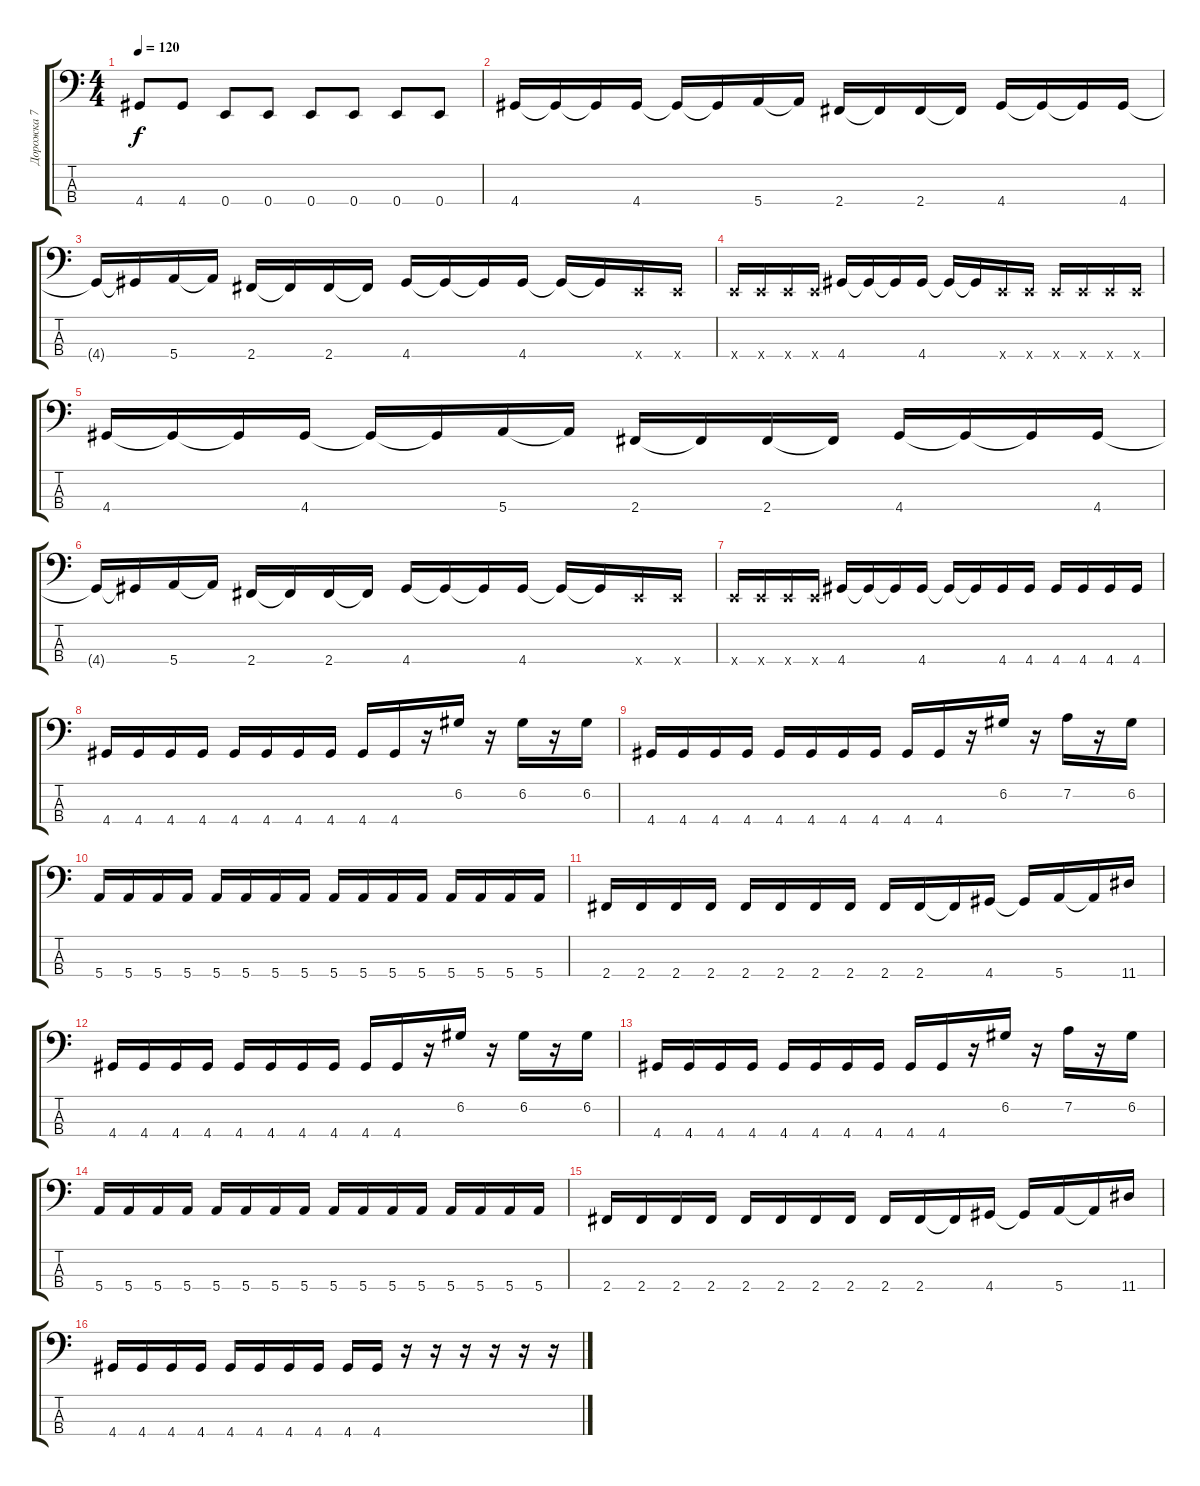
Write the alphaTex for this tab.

\track ("Дорожка 7" "Дорожка 7") {instrument electricbasspick}
\staff {score tabs}
\tuning (G2 D2 A1 E1) {hide}
\ts (4 4)
\tempo 120
\clef f4
\ks c
4.4.8{dy f} 4.4.8 0.4.8 0.4.8 0.4.8 0.4.8 0.4.8 0.4.8 |
4.4.16 4.4{t}.16 4.4{t}.16 4.4.16 4.4{t}.16 4.4{t}.16 5.4.16 5.4{t}.16 2.4.16 2.4{t}.16 2.4.16 2.4{t}.16 4.4.16 4.4{t}.16 4.4{t}.16 4.4.16 |
4.4{t}.16 4.4{t}.16 5.4.16 5.4{t}.16 2.4.16 2.4{t}.16 2.4.16 2.4{t}.16 4.4.16 4.4{t}.16 4.4{t}.16 4.4.16 4.4{t}.16 4.4{t}.16 0.4{x}.16 0.4{x}.16 |
0.4{x}.16 0.4{x}.16 0.4{x}.16 0.4{x}.16 4.4.16 4.4{t}.16 4.4{t}.16 4.4.16 4.4{t}.16 4.4{t}.16 0.4{x}.16 0.4{x}.16 0.4{x}.16 0.4{x}.16 0.4{x}.16 0.4{x}.16 |
4.4.16 4.4{t}.16 4.4{t}.16 4.4.16 4.4{t}.16 4.4{t}.16 5.4.16 5.4{t}.16 2.4.16 2.4{t}.16 2.4.16 2.4{t}.16 4.4.16 4.4{t}.16 4.4{t}.16 4.4.16 |
4.4{t}.16 4.4{t}.16 5.4.16 5.4{t}.16 2.4.16 2.4{t}.16 2.4.16 2.4{t}.16 4.4.16 4.4{t}.16 4.4{t}.16 4.4.16 4.4{t}.16 4.4{t}.16 0.4{x}.16 0.4{x}.16 |
0.4{x}.16 0.4{x}.16 0.4{x}.16 0.4{x}.16 4.4.16 4.4{t}.16 4.4{t}.16 4.4.16 4.4{t}.16 4.4{t}.16 4.4.16 4.4.16 4.4.16 4.4.16 4.4.16 4.4.16 |
4.4.16 4.4.16 4.4.16 4.4.16 4.4.16 4.4.16 4.4.16 4.4.16 4.4.16 4.4.16 r.16 6.2.16 r.16 6.2.16 r.16 6.2.16 |
4.4.16 4.4.16 4.4.16 4.4.16 4.4.16 4.4.16 4.4.16 4.4.16 4.4.16 4.4.16 r.16 6.2.16 r.16 7.2.16 r.16 6.2.16 |
5.4.16 5.4.16 5.4.16 5.4.16 5.4.16 5.4.16 5.4.16 5.4.16 5.4.16 5.4.16 5.4.16 5.4.16 5.4.16 5.4.16 5.4.16 5.4.16 |
2.4.16 2.4.16 2.4.16 2.4.16 2.4.16 2.4.16 2.4.16 2.4.16 2.4.16 2.4.16 2.4{t}.16 4.4.16 4.4{t}.16 5.4.16 5.4{t}.16 11.4.16 |
4.4.16 4.4.16 4.4.16 4.4.16 4.4.16 4.4.16 4.4.16 4.4.16 4.4.16 4.4.16 r.16 6.2.16 r.16 6.2.16 r.16 6.2.16 |
4.4.16 4.4.16 4.4.16 4.4.16 4.4.16 4.4.16 4.4.16 4.4.16 4.4.16 4.4.16 r.16 6.2.16 r.16 7.2.16 r.16 6.2.16 |
5.4.16 5.4.16 5.4.16 5.4.16 5.4.16 5.4.16 5.4.16 5.4.16 5.4.16 5.4.16 5.4.16 5.4.16 5.4.16 5.4.16 5.4.16 5.4.16 |
2.4.16 2.4.16 2.4.16 2.4.16 2.4.16 2.4.16 2.4.16 2.4.16 2.4.16 2.4.16 2.4{t}.16 4.4.16 4.4{t}.16 5.4.16 5.4{t}.16 11.4.16 |
4.4.16 4.4.16 4.4.16 4.4.16 4.4.16 4.4.16 4.4.16 4.4.16 4.4.16 4.4.16 r.16 r.16 r.16 r.16 r.16 r.16
